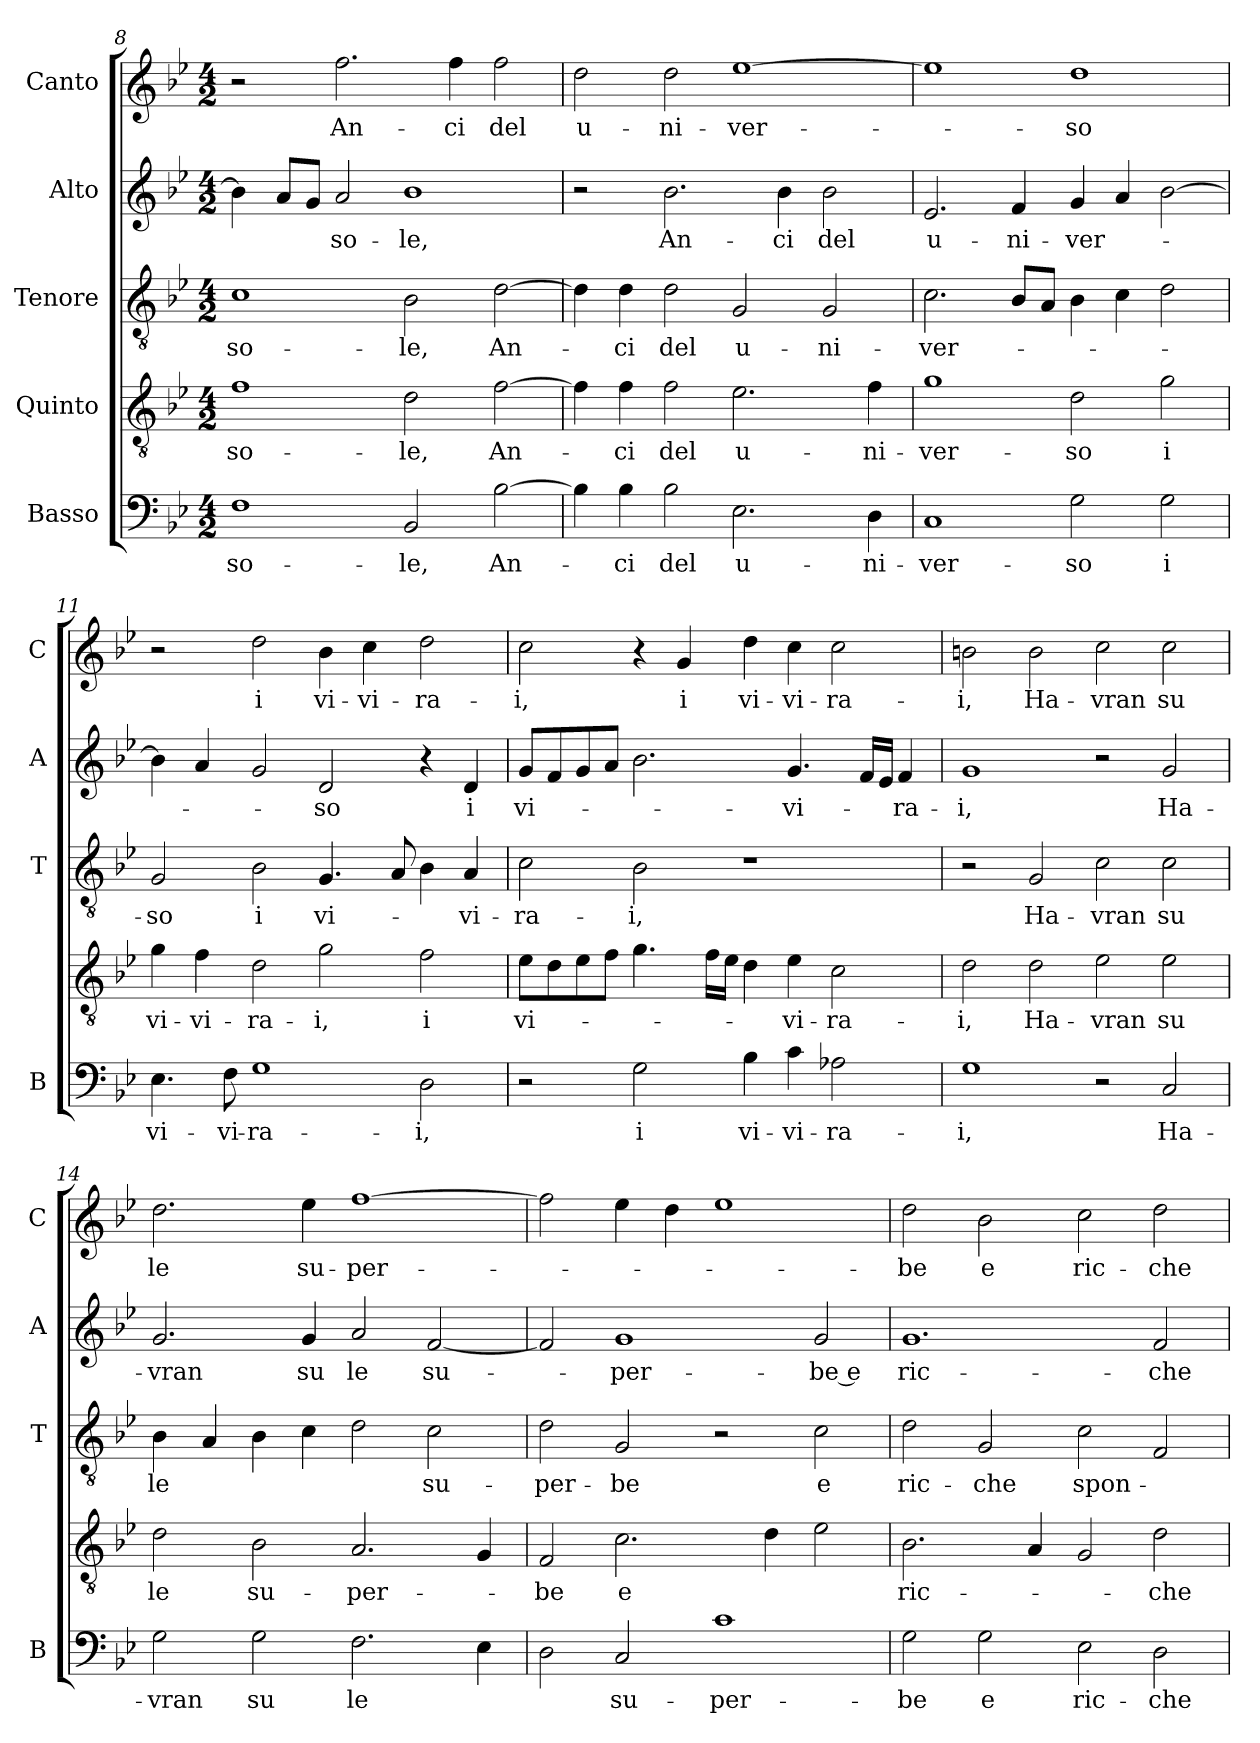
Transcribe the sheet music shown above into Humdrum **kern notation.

**kern	**text	**kern	**text	**kern	**text	**kern	**text	**kern	**text
*part5	*part5	*part4	*part4	*part3	*part3	*part2	*part2	*part1	*part1
*staff5	*staff5	*staff4	*staff4	*staff3	*staff3	*staff2	*staff2	*staff1	*staff1
*I"Basso	*	*I"Quinto	*	*I"Tenore	*	*I"Alto	*	*I"Canto	*
*I'B	*	*	*	*I'T	*	*I'A	*	*I'C	*
*clefF4	*	*clefGv2	*	*clefGv2	*	*clefG2	*	*clefG2	*
*k[b-e-]	*	*k[b-e-]	*	*k[b-e-]	*	*k[b-e-]	*	*k[b-e-]	*
*B-:	*	*B-:	*	*B-:	*	*B-:	*	*B-:	*
*M4/2	*	*M4/2	*	*M4/2	*	*M4/2	*	*M4/2	*
=8	=8	=8	=8	=8	=8	=8	=8	=8	=8
!	!LO:LY:b	!	!LO:LY:b	!	!LO:LY:b	!	!	!	!
1F	so-	1f	so-	1c	so-	4b-\]	.	2r	.
.	.	.	.	.	.	8a/L	.	.	.
.	.	.	.	.	.	8g/J	.	.	.
!	!	!	!	!	!	!	!LO:LY:b	!	!LO:LY:b
.	.	.	.	.	.	2a/	so-	2.ff\	An-
!	!LO:LY:b	!	!LO:LY:b	!	!LO:LY:b	!	!LO:LY:b	!	!
2BB-/	-le,	2d\	-le,	2B-\	-le,	1b-	-le,	.	.
!	!	!	!	!	!	!	!	!	!LO:LY:b
.	.	.	.	.	.	.	.	4ff\	-ci
!	!LO:LY:b	!	!LO:LY:b	!	!LO:LY:b	!	!	!	!LO:LY:b
[2B-\	An-	[2f\	An-	[2d\	An-	.	.	2ff\	del
!!LO:PB:g=z
=9	=9	=9	=9	=9	=9	=9	=9	=9	=9
!	!	!	!	!	!	!	!	!	!LO:LY:b
4B-\]	.	4f\]	.	4d\]	.	2r	.	2dd\	u-
!	!LO:LY:b	!	!LO:LY:b	!	!LO:LY:b	!	!	!	!
4B-\	-ci	4f\	-ci	4d\	-ci	.	.	.	.
!	!LO:LY:b	!	!LO:LY:b	!	!LO:LY:b	!	!LO:LY:b	!	!LO:LY:b
2B-\	del	2f\	del	2d\	del	2.b-\	An-	2dd\	-ni-
!	!LO:LY:b	!	!LO:LY:b	!	!LO:LY:b	!	!	!	!LO:LY:b
2.E-\	u-	2.e-\	u-	2G/	u-	.	.	[1ee-	-ver-
!	!	!	!	!	!	!	!LO:LY:b	!	!
.	.	.	.	.	.	4b-\	-ci	.	.
!	!	!	!	!	!LO:LY:b	!	!LO:LY:b	!	!
.	.	.	.	2G/	-ni-	2b-\	del	.	.
!	!LO:LY:b	!	!LO:LY:b	!	!	!	!	!	!
4D\	-ni-	4f\	-ni-	.	.	.	.	.	.
=10	=10	=10	=10	=10	=10	=10	=10	=10	=10
!	!LO:LY:b	!	!LO:LY:b	!	!LO:LY:b	!	!LO:LY:b	!	!
1C	-ver-	1g	-ver-	2.c\	-ver-	2.e-/	u-	1ee-]	.
!	!	!	!	!	!	!	!LO:LY:b	!	!
.	.	.	.	8B-/L	.	4f/	-ni-	.	.
.	.	.	.	8A/J	.	.	.	.	.
!	!LO:LY:b	!	!LO:LY:b	!	!	!	!LO:LY:b	!	!LO:LY:b
2G\	-so	2d\	-so	4B-\	.	4g/	-ver-	1dd	-so
.	.	.	.	4c\	.	4a/	.	.	.
!	!LO:LY:b	!	!LO:LY:b	!	!	!	!	!	!
2G\	i	2g\	i	2d\	.	[2b-\	.	.	.
=11	=11	=11	=11	=11	=11	=11	=11	=11	=11
!	!LO:LY:b	!	!LO:LY:b	!	!LO:LY:b	!	!	!	!
4.E-\	vi-	4g\	vi-	2G/	-so	4b-\]	.	2r	.
!	!	!	!LO:LY:b	!	!	!	!	!	!
.	.	4f\	-vi-	.	.	4a/	.	.	.
!	!LO:LY:b	!	!	!	!	!	!	!	!
8F\	-vi-	.	.	.	.	.	.	.	.
!	!LO:LY:b	!	!LO:LY:b	!	!LO:LY:b	!	!	!	!LO:LY:b
1G	-ra-	2d\	-ra-	2B-\	i	2g/	.	2dd\	i
!	!	!	!LO:LY:b	!	!LO:LY:b	!	!LO:LY:b	!	!LO:LY:b
.	.	2g\	-i,	4.G/	vi-	2d/	-so	4b-\	vi-
!	!	!	!	!	!	!	!	!	!LO:LY:b
.	.	.	.	.	.	.	.	4cc\	-vi-
.	.	.	.	8A/	.	.	.	.	.
!	!LO:LY:b	!	!LO:LY:b	!	!	!	!	!	!LO:LY:b
2D\	-i,	2f\	i	4B-\	.	4r	.	2dd\	-ra-
!	!	!	!	!	!LO:LY:b	!	!LO:LY:b	!	!
.	.	.	.	4A/	-vi-	4d/	i	.	.
=12	=12	=12	=12	=12	=12	=12	=12	=12	=12
!	!	!	!LO:LY:b	!	!LO:LY:b	!	!LO:LY:b	!	!LO:LY:b
2r	.	8e-\L	vi-	2c\	-ra-	8g/L	vi-	2cc\	-i,
.	.	8d\	.	.	.	8f/	.	.	.
.	.	8e-\	.	.	.	8g/	.	.	.
.	.	8f\J	.	.	.	8a/J	.	.	.
!	!LO:LY:b	!	!	!	!LO:LY:b	!	!	!	!
2G\	i	4.g\	.	2B-\	-i,	2.b-\	.	4r	.
!	!	!	!	!	!	!	!	!	!LO:LY:b
.	.	.	.	.	.	.	.	4g/	i
.	.	16f\LL	.	.	.	.	.	.	.
.	.	16e-\JJ	.	.	.	.	.	.	.
!	!LO:LY:b	!	!	!	!	!	!	!	!LO:LY:b
4B-\	vi-	4d\	.	1r	.	.	.	4dd\	vi-
!	!LO:LY:b	!	!LO:LY:b	!	!	!	!LO:LY:b	!	!LO:LY:b
4c\	-vi-	4e-\	-vi-	.	.	4.g/	-vi-	4cc\	-vi-
!	!LO:LY:b	!	!LO:LY:b	!	!	!	!	!	!LO:LY:b
2A-X\	-ra-	2c\	-ra-	.	.	.	.	2cc\	-ra-
.	.	.	.	.	.	16f/LL	.	.	.
.	.	.	.	.	.	16e-/JJ	.	.	.
!	!	!	!	!	!	!	!LO:LY:b	!	!
.	.	.	.	.	.	4f/	-ra-	.	.
!!LO:LB:g=z
=13	=13	=13	=13	=13	=13	=13	=13	=13	=13
!	!LO:LY:b	!	!LO:LY:b	!	!	!	!LO:LY:b	!	!LO:LY:b
1G	-i,	2d\	-i,	2r	.	1g	-i,	2bn\	-i,
!	!	!	!LO:LY:b	!	!LO:LY:b	!	!	!	!LO:LY:b
.	.	2d\	Ha-	2G/	Ha-	.	.	2b\	Ha-
!	!	!	!LO:LY:b	!	!LO:LY:b	!	!	!	!LO:LY:b
2r	.	2e-\	-vran	2c\	-vran	2r	.	2cc\	-vran
!	!LO:LY:b	!	!LO:LY:b	!	!LO:LY:b	!	!LO:LY:b	!	!LO:LY:b
2C/	Ha-	2e-\	su	2c\	su	2g/	Ha-	2cc\	su
=14	=14	=14	=14	=14	=14	=14	=14	=14	=14
!	!LO:LY:b	!	!LO:LY:b	!	!LO:LY:b	!	!LO:LY:b	!	!LO:LY:b
2G\	-vran	2d\	le	4B-\	le	2.g/	-vran	2.dd\	le
.	.	.	.	4A/	.	.	.	.	.
!	!LO:LY:b	!	!LO:LY:b	!	!	!	!	!	!
2G\	su	2B-\	su-	4B-\	.	.	.	.	.
!	!	!	!	!	!	!	!LO:LY:b	!	!LO:LY:b
.	.	.	.	4c\	.	4g/	su	4ee-\	su-
!	!LO:LY:b	!	!LO:LY:b	!	!	!	!LO:LY:b	!	!LO:LY:b
2.F\	le	2.A/	-per-	2d\	.	2a/	le	[1ff	-per-
!	!	!	!	!	!LO:LY:b	!	!LO:LY:b	!	!
.	.	.	.	2c\	su-	[2f/	su-	.	.
4E-\	.	4G/	.	.	.	.	.	.	.
=15	=15	=15	=15	=15	=15	=15	=15	=15	=15
!	!	!	!LO:LY:b	!	!LO:LY:b	!	!	!	!
2D\	.	2F/	-be	2d\	-per-	2f/]	.	2ff\]	.
!	!LO:LY:b	!	!LO:LY:b	!	!LO:LY:b	!	!LO:LY:b	!	!
2C/	su-	2.c\	e	2G/	-be	1g	-per-	4ee-\	.
.	.	.	.	.	.	.	.	4dd\	.
!	!LO:LY:b	!	!	!	!	!	!	!	!
1c	-per-	.	.	2r	.	.	.	1ee-	.
.	.	4d\	.	.	.	.	.	.	.
!	!	!	!	!	!LO:LY:b	!	!LO:LY:b	!	!
.	.	2e-\	.	2c\	e	2g/	-be e	.	.
=16	=16	=16	=16	=16	=16	=16	=16	=16	=16
!	!LO:LY:b	!	!LO:LY:b	!	!LO:LY:b	!	!LO:LY:b	!	!LO:LY:b
2G\	-be	2.B-\	ric-	2d\	ric-	1.g	ric-	2dd\	-be
!	!LO:LY:b	!	!	!	!LO:LY:b	!	!	!	!LO:LY:b
2G\	e	.	.	2G/	-che	.	.	2b-\	e
.	.	4A/	.	.	.	.	.	.	.
!	!LO:LY:b	!	!	!	!LO:LY:b	!	!	!	!LO:LY:b
2E-\	ric-	2G/	.	2c\	spon-	.	.	2cc\	ric-
!	!LO:LY:b	!	!LO:LY:b	!	!	!	!LO:LY:b	!	!LO:LY:b
2D\	-che	2d\	-che	2F/	.	2f/	-che	2dd\	-che
=	=	=	=	=	=	=	=	=	=
*-	*-	*-	*-	*-	*-	*-	*-	*-	*-
